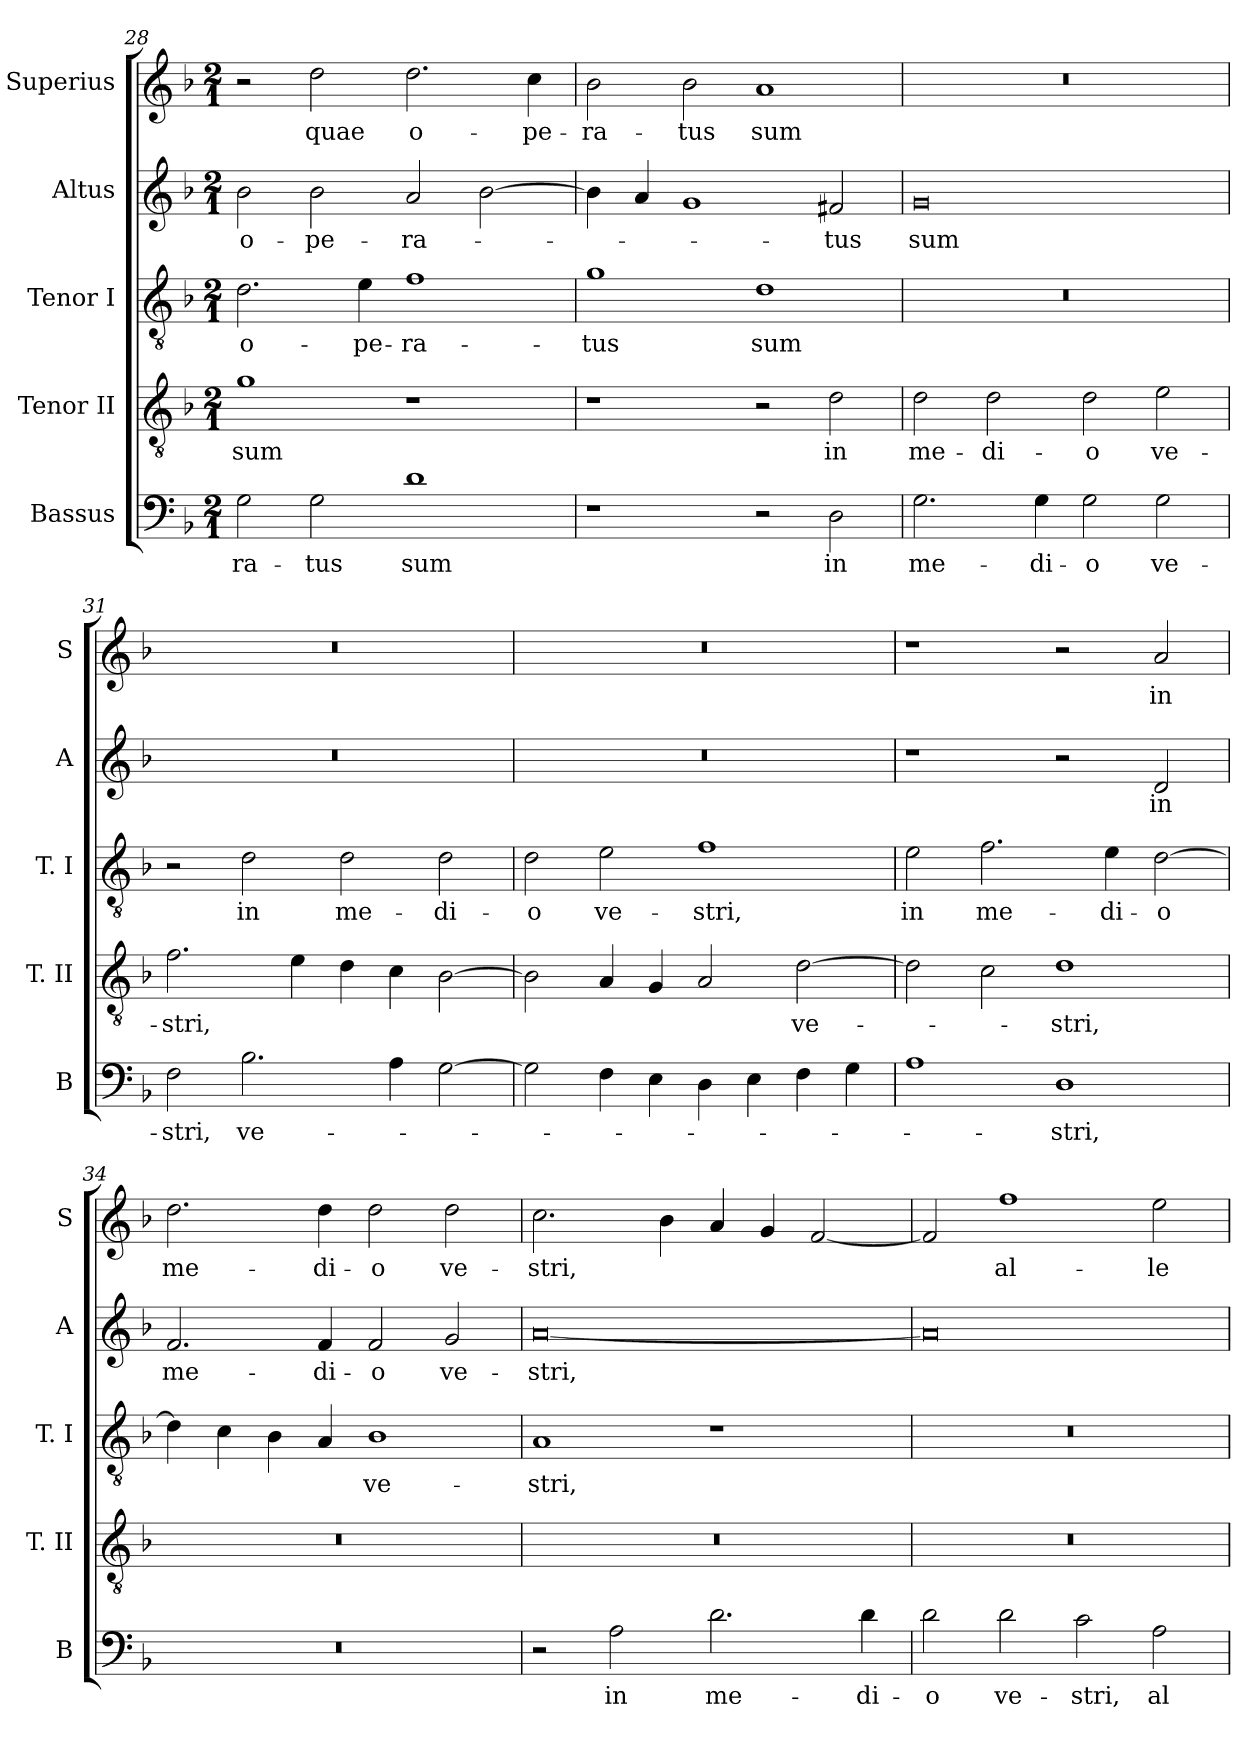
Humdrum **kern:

**kern	**text	**kern	**text	**kern	**text	**kern	**text	**kern	**text
*part5	*part5	*part4	*part4	*part3	*part3	*part2	*part2	*part1	*part1
*staff5	*staff5	*staff4	*staff4	*staff3	*staff3	*staff2	*staff2	*staff1	*staff1
*I"Bassus	*	*I"Tenor II	*	*I"Tenor I	*	*I"Altus	*	*I"Superius	*
*I'B	*	*I'T. II	*	*I'T. I	*	*I'A	*	*I'S	*
*clefF4	*	*clefGv2	*	*clefGv2	*	*clefG2	*	*clefG2	*
*k[b-]	*	*k[b-]	*	*k[b-]	*	*k[b-]	*	*k[b-]	*
*F:	*	*F:	*	*F:	*	*F:	*	*F:	*
*M2/1	*	*M2/1	*	*M2/1	*	*M2/1	*	*M2/1	*
=28	=28	=28	=28	=28	=28	=28	=28	=28	=28
2G	-ra-	1g	sum	2.d	o-	2b-	o-	2r	.
2G	-tus	.	.	.	.	2b-	-pe-	2dd	quae
.	.	.	.	4e	-pe-	.	.	.	.
1d	sum	1r	.	1f	-ra-	2a	-ra-	2.dd	o-
.	.	.	.	.	.	[2b-	.	.	.
.	.	.	.	.	.	.	.	4cc	-pe-
=29	=29	=29	=29	=29	=29	=29	=29	=29	=29
1r	.	1r	.	1g	-tus	4b-]	.	2b-	-ra-
.	.	.	.	.	.	4a	.	.	.
.	.	.	.	.	.	1g	.	2b-	-tus
2r	.	2r	.	1d	sum	.	.	1a	sum
2D	in	2d	in	.	.	2f#X	-tus	.	.
=30	=30	=30	=30	=30	=30	=30	=30	=30	=30
2.G	me-	2d	me-	0r	.	0g	sum	0r	.
.	.	2d	-di-	.	.	.	.	.	.
4G	-di-	.	.	.	.	.	.	.	.
2G	-o	2d	-o	.	.	.	.	.	.
2G	ve-	2e	ve-	.	.	.	.	.	.
=31	=31	=31	=31	=31	=31	=31	=31	=31	=31
2F	-stri,	2.f	-stri,	2r	.	0r	.	0r	.
2.B-	ve-	.	.	2d	in	.	.	.	.
.	.	4e	.	.	.	.	.	.	.
.	.	4d	.	2d	me-	.	.	.	.
4A	.	4c	.	.	.	.	.	.	.
[2G	.	[2B-	.	2d	-di-	.	.	.	.
=32	=32	=32	=32	=32	=32	=32	=32	=32	=32
2G]	.	2B-]	.	2d	-o	0r	.	0r	.
4F	.	4A	.	2e	ve-	.	.	.	.
4E	.	4G	.	.	.	.	.	.	.
4D	.	2A	.	1f	-stri,	.	.	.	.
4E	.	.	.	.	.	.	.	.	.
4F	.	[2d	ve-	.	.	.	.	.	.
4G	.	.	.	.	.	.	.	.	.
=33	=33	=33	=33	=33	=33	=33	=33	=33	=33
1A	.	2d]	.	2e	in	1r	.	1r	.
.	.	2c	.	2.f	me-	.	.	.	.
1D	-stri,	1d	-stri,	.	.	2r	.	2r	.
.	.	.	.	4e	-di-	.	.	.	.
.	.	.	.	[2d	-o	2d	in	2a	in
=34	=34	=34	=34	=34	=34	=34	=34	=34	=34
0r	.	0r	.	4d]	.	2.f	me-	2.dd	me-
.	.	.	.	4c	.	.	.	.	.
.	.	.	.	4B-	.	.	.	.	.
.	.	.	.	4A	.	4f	-di-	4dd	-di-
.	.	.	.	1B-	ve-	2f	-o	2dd	-o
.	.	.	.	.	.	2g	ve-	2dd	ve-
=35	=35	=35	=35	=35	=35	=35	=35	=35	=35
2r	.	0r	.	1A	-stri,	[0a	-stri,	2.cc	-stri,
2A	in	.	.	.	.	.	.	.	.
.	.	.	.	.	.	.	.	4b-	.
2.d	me-	.	.	1r	.	.	.	4a	.
.	.	.	.	.	.	.	.	4g	.
.	.	.	.	.	.	.	.	[2f	.
4d	-di-	.	.	.	.	.	.	.	.
=36	=36	=36	=36	=36	=36	=36	=36	=36	=36
2d	-o	0r	.	0r	.	0a]	.	2f]	.
2d	ve-	.	.	.	.	.	.	1ff	al-
2c	-stri,	.	.	.	.	.	.	.	.
2A	al-	.	.	.	.	.	.	2ee	-le-
=	=	=	=	=	=	=	=	=	=
*-	*-	*-	*-	*-	*-	*-	*-	*-	*-
